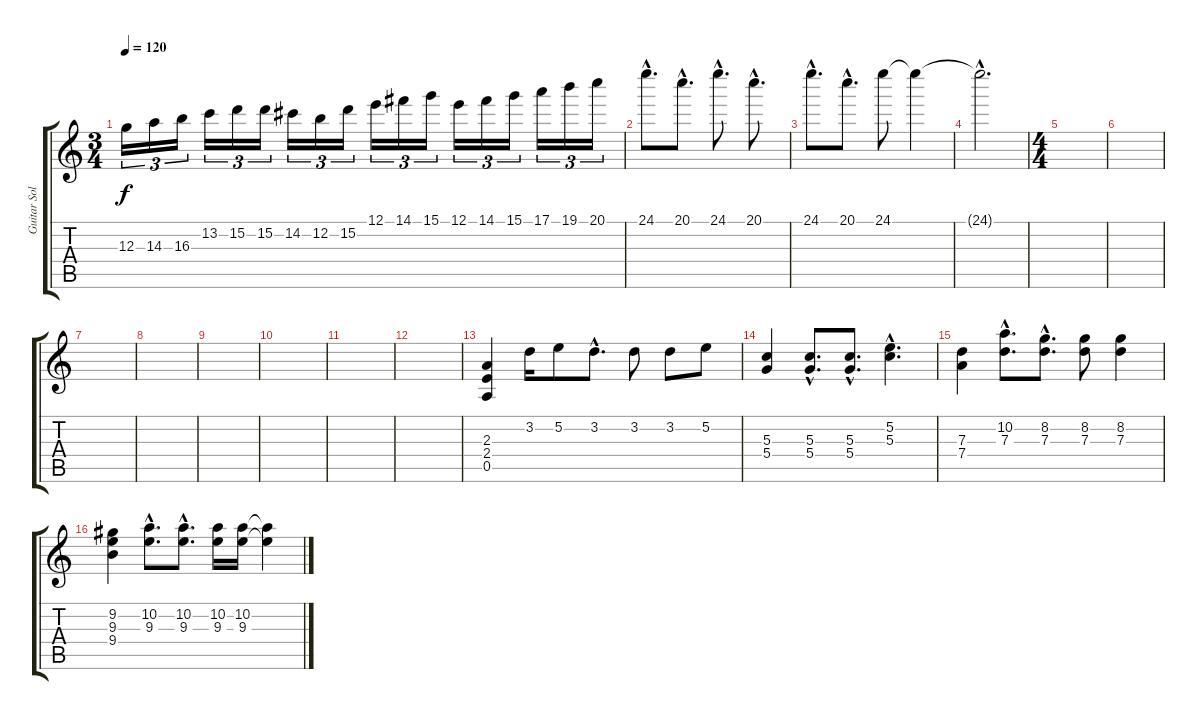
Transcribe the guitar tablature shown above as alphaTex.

\track ("Guitar Solo" "Guitar Sol") {instrument distortionguitar}
\staff {score tabs}
\tuning (E4 B3 G3 D3 A2 E2) {hide}
\ts (3 4)
\tempo 120
\clef g2
\ks c
12.3.16{tu (3 2) dy f} 14.3.16{tu (3 2)} 16.3.16{tu (3 2)} 13.2.16{tu (3 2)} 15.2.16{tu (3 2)} 15.2.16{tu (3 2)} 14.2.16{tu (3 2)} 12.2.16{tu (3 2)} 15.2.16{tu (3 2)} 12.1.16{tu (3 2)} 14.1.16{tu (3 2)} 15.1.16{tu (3 2)} 12.1.16{tu (3 2)} 14.1.16{tu (3 2)} 15.1.16{tu (3 2)} 17.1.16{tu (3 2)} 19.1.16{tu (3 2)} 20.1.16{tu (3 2)} |
24.1{hac}.8{d} 20.1{hac}.8{d} 24.1{hac}.8{d} 20.1{hac}.8{d} |
24.1{hac}.8{d} 20.1{hac}.8{d} 24.1.8 24.1{t}.4 |
24.1{hac t}.2{d} |
\ts (4 4)
|
|
|
|
|
|
|
|
(2.3 2.4 0.5).4 3.2.16 5.2.8 3.2{hac}.8{d} 3.2.8 3.2.8 5.2.8 |
(5.3 5.4).4 (5.3{hac} 5.4{hac}).8{d} (5.3{hac} 5.4{hac}).8{d} (5.2{hac} 5.3{hac}).4{d} |
(7.3 7.4).4 (10.2{hac} 7.3{hac}).8{d} (8.2{hac} 7.3{hac}).8{d} (8.2 7.3).8 (8.2 7.3).4 |
(9.2 9.3 9.4).4 (10.2{hac} 9.3{hac}).8{d} (10.2{hac} 9.3{hac}).8{d} (10.2 9.3).16 (10.2 9.3).16 (10.2{t} 9.3{t}).4
